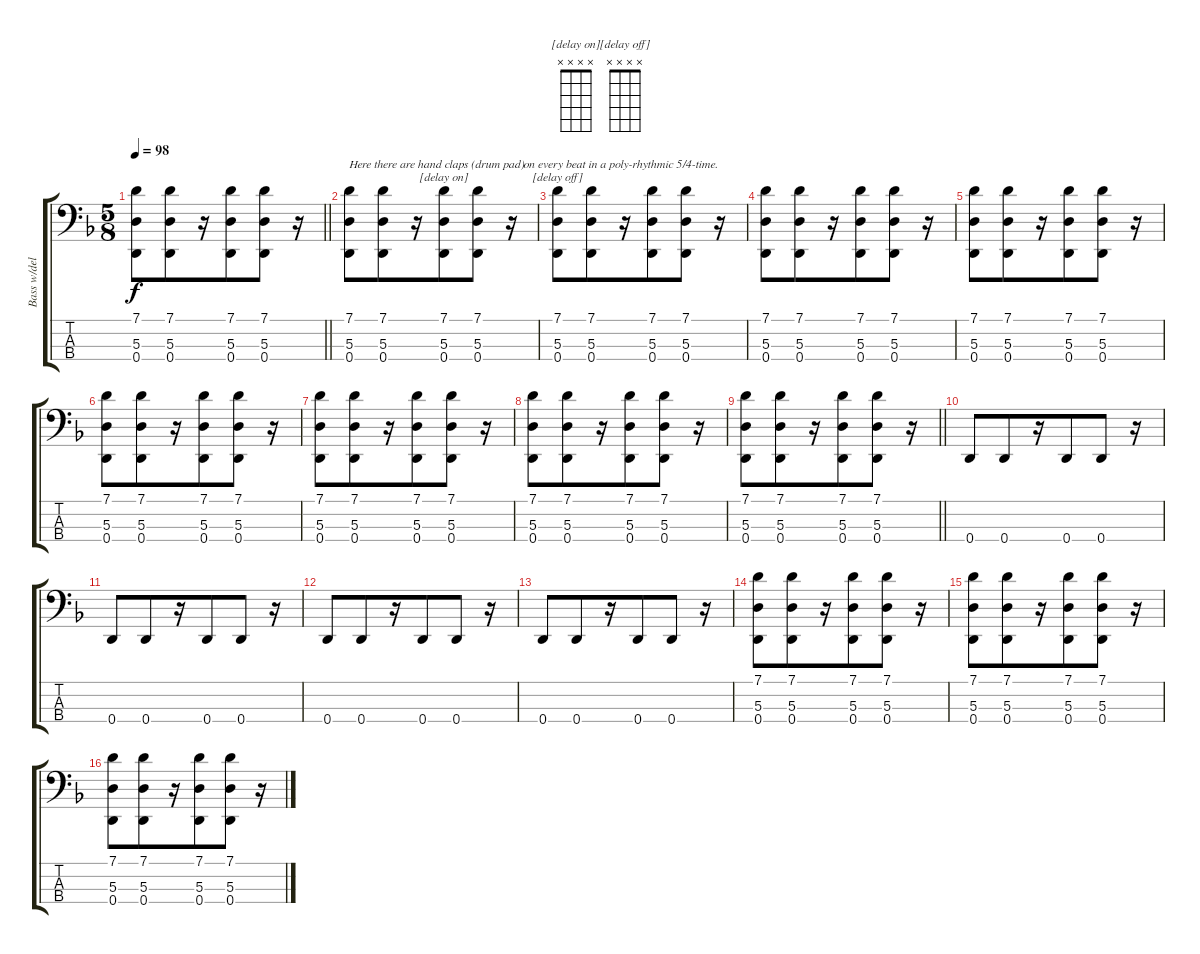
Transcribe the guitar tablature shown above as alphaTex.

\track ("Bass w/delay" "Bass w/del") {instrument electricbasspick}
\staff {score tabs}
\tuning (G2 D2 A1 D1) {hide}
\chord ("[delay on]" x x x x)
\chord ("[delay off]" x x x x)
\ts (5 8)
\tempo 98
\clef f4
\barLineRight lightlight
\ks dminor
(7.1 5.3 0.4).8{dy f beam merge} (7.1 5.3 0.4).8 r.16 (7.1 5.3 0.4).8{beam merge} (7.1 5.3 0.4).8 r.16 |
(7.1 5.3 0.4).8{txt "Here there are hand claps (drum pad)" beam merge} (7.1 5.3 0.4).8 r.16 (7.1 5.3 0.4).8{ch "[delay on]" beam merge} (7.1 5.3 0.4).8 r.16{txt "    on every beat in a poly-rhythmic 5/4-time."} |
(7.1 5.3 0.4).8{ch "[delay off]" beam merge} (7.1 5.3 0.4).8 r.16 (7.1 5.3 0.4).8{beam merge} (7.1 5.3 0.4).8 r.16 |
(7.1 5.3 0.4).8{beam merge} (7.1 5.3 0.4).8 r.16 (7.1 5.3 0.4).8{beam merge} (7.1 5.3 0.4).8 r.16 |
(7.1 5.3 0.4).8{beam merge} (7.1 5.3 0.4).8 r.16 (7.1 5.3 0.4).8{beam merge} (7.1 5.3 0.4).8 r.16 |
(7.1 5.3 0.4).8{beam merge} (7.1 5.3 0.4).8 r.16 (7.1 5.3 0.4).8{beam merge} (7.1 5.3 0.4).8 r.16 |
(7.1 5.3 0.4).8{beam merge} (7.1 5.3 0.4).8 r.16 (7.1 5.3 0.4).8{beam merge} (7.1 5.3 0.4).8 r.16 |
(7.1 5.3 0.4).8{beam merge} (7.1 5.3 0.4).8 r.16 (7.1 5.3 0.4).8{beam merge} (7.1 5.3 0.4).8 r.16 |
\barLineRight lightlight
(7.1 5.3 0.4).8{beam merge} (7.1 5.3 0.4).8 r.16 (7.1 5.3 0.4).8{beam merge} (7.1 5.3 0.4).8 r.16 |
0.4.8{beam merge} 0.4.8 r.16 0.4.8{beam merge} 0.4.8 r.16 |
0.4.8{beam merge} 0.4.8 r.16 0.4.8{beam merge} 0.4.8 r.16 |
0.4.8{beam merge} 0.4.8 r.16 0.4.8{beam merge} 0.4.8 r.16 |
0.4.8{beam merge} 0.4.8 r.16 0.4.8{beam merge} 0.4.8 r.16 |
(7.1 5.3 0.4).8{beam merge} (7.1 5.3 0.4).8 r.16 (7.1 5.3 0.4).8{beam merge} (7.1 5.3 0.4).8 r.16 |
(7.1 5.3 0.4).8{beam merge} (7.1 5.3 0.4).8 r.16 (7.1 5.3 0.4).8{beam merge} (7.1 5.3 0.4).8 r.16 |
(7.1 5.3 0.4).8{beam merge} (7.1 5.3 0.4).8 r.16 (7.1 5.3 0.4).8{beam merge} (7.1 5.3 0.4).8 r.16
